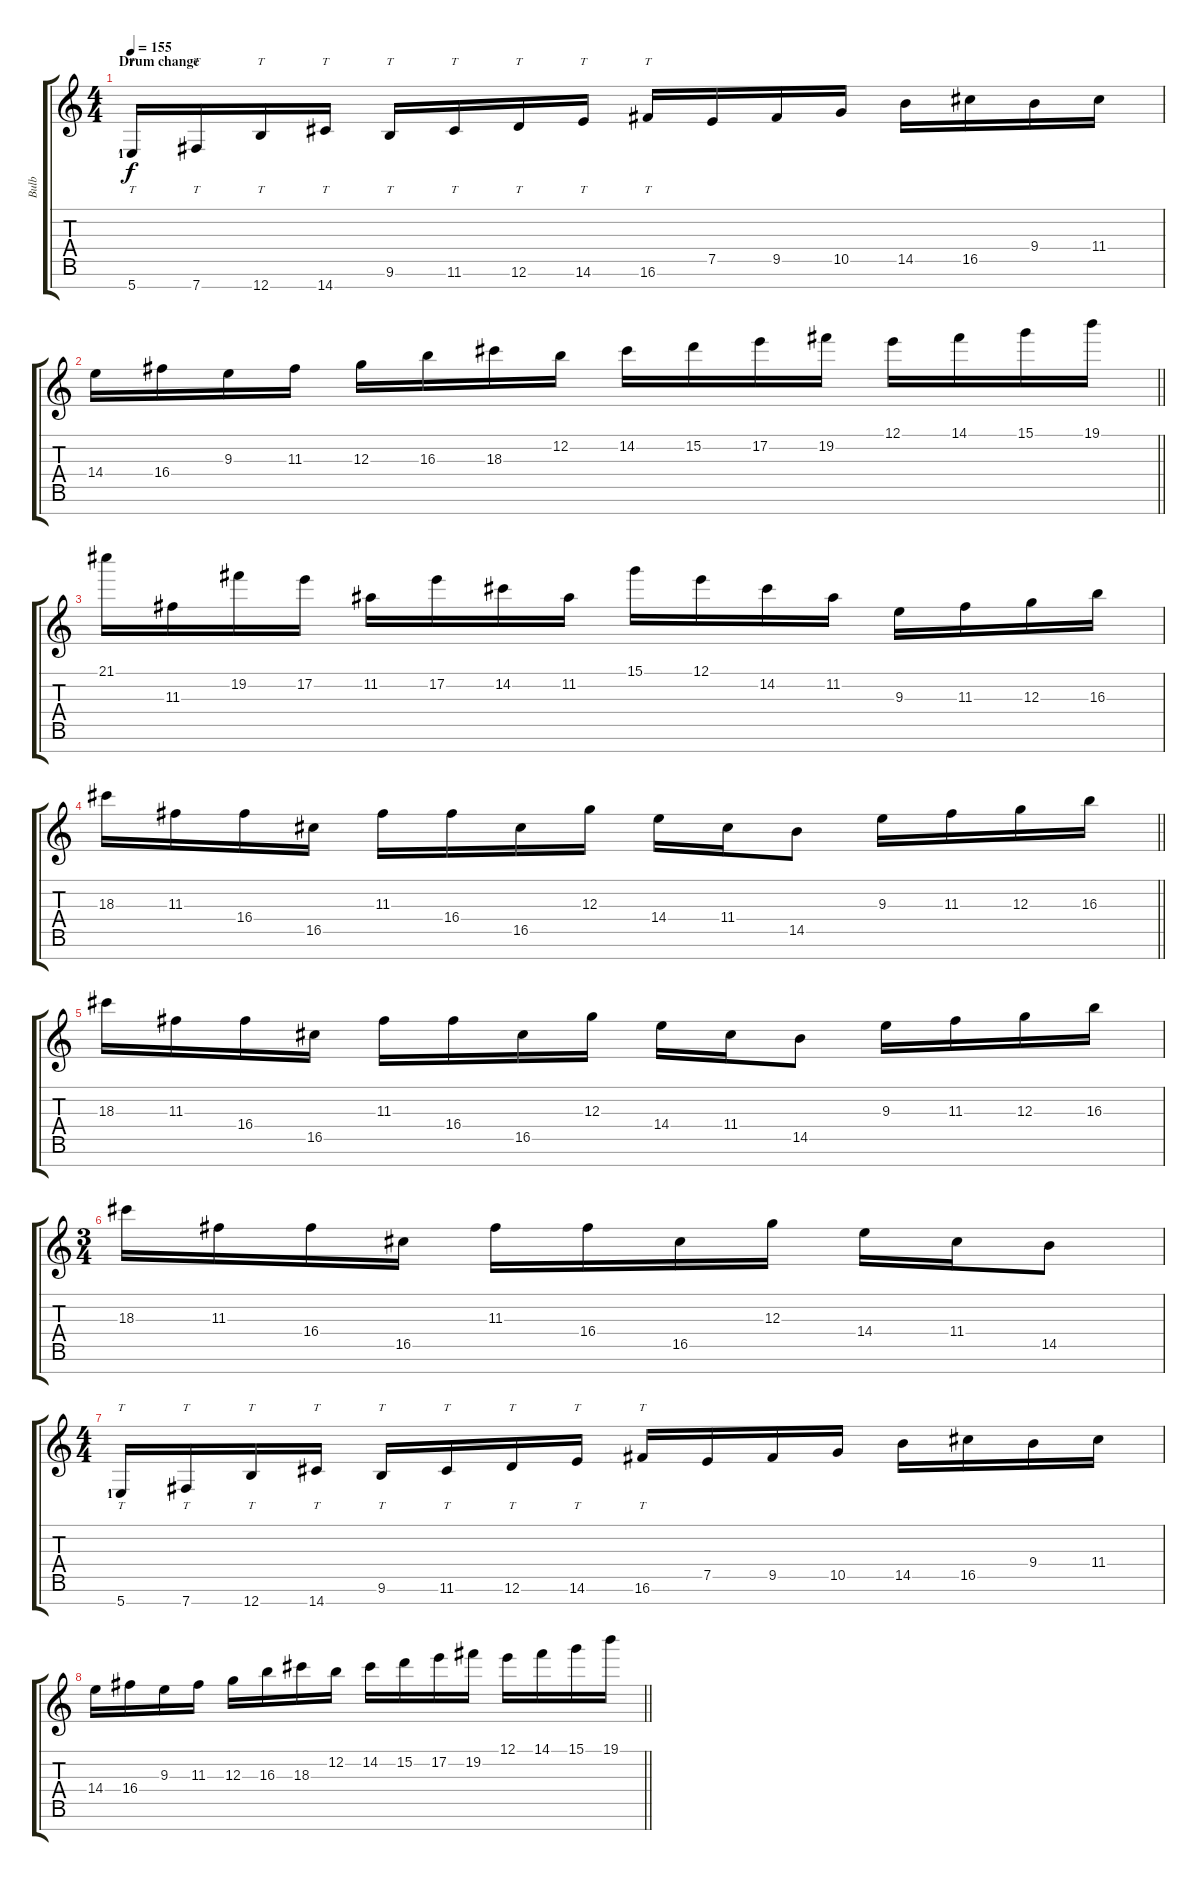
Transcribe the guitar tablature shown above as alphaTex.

\track ("Bulb" "Bulb") {instrument overdrivenguitar}
\staff {score tabs}
\tuning (E4 B3 G3 D3 A2 D2 B1) {hide}
\ts (4 4)
\section ("" "Drum change")
\tempo 155
\clef g2
\ks c
5.7{lf 2}.16{tt dy f} 7.7.16{tt} 12.7.16{tt} 14.7.16{tt} 9.6.16{tt} 11.6.16{tt} 12.6.16{tt} 14.6.16{tt} 16.6.16{tt} 7.5.16 9.5.16 10.5.16 14.5.16 16.5.16 9.4.16 11.4.16 |
\barLineRight lightlight
14.4.16 16.4.16 9.3.16 11.3.16 12.3.16 16.3.16 18.3.16 12.2.16 14.2.16 15.2.16 17.2.16 19.2.16 12.1.16 14.1.16 15.1.16 19.1.16 |
21.1.16 11.3.16 19.2.16 17.2.16 11.2.16 17.2.16 14.2.16 11.2.16 15.1.16 12.1.16 14.2.16 11.2.16 9.3.16 11.3.16 12.3.16 16.3.16 |
\barLineRight lightlight
18.3.16 11.3.16 16.4.16 16.5.16 11.3.16 16.4.16 16.5.16 12.3.16 14.4.16 11.4.16 14.5.8 9.3.16 11.3.16 12.3.16 16.3.16 |
18.3.16 11.3.16 16.4.16 16.5.16 11.3.16 16.4.16 16.5.16 12.3.16 14.4.16 11.4.16 14.5.8 9.3.16 11.3.16 12.3.16 16.3.16 |
\ts (3 4)
18.3.16 11.3.16 16.4.16 16.5.16 11.3.16 16.4.16 16.5.16 12.3.16 14.4.16 11.4.16 14.5.8 |
\ts (4 4)
5.7{lf 2}.16{tt} 7.7.16{tt} 12.7.16{tt} 14.7.16{tt} 9.6.16{tt} 11.6.16{tt} 12.6.16{tt} 14.6.16{tt} 16.6.16{tt} 7.5.16 9.5.16 10.5.16 14.5.16 16.5.16 9.4.16 11.4.16 |
\barLineRight lightlight
14.4.16 16.4.16 9.3.16 11.3.16 12.3.16 16.3.16 18.3.16 12.2.16 14.2.16 15.2.16 17.2.16 19.2.16 12.1.16 14.1.16 15.1.16 19.1.16
